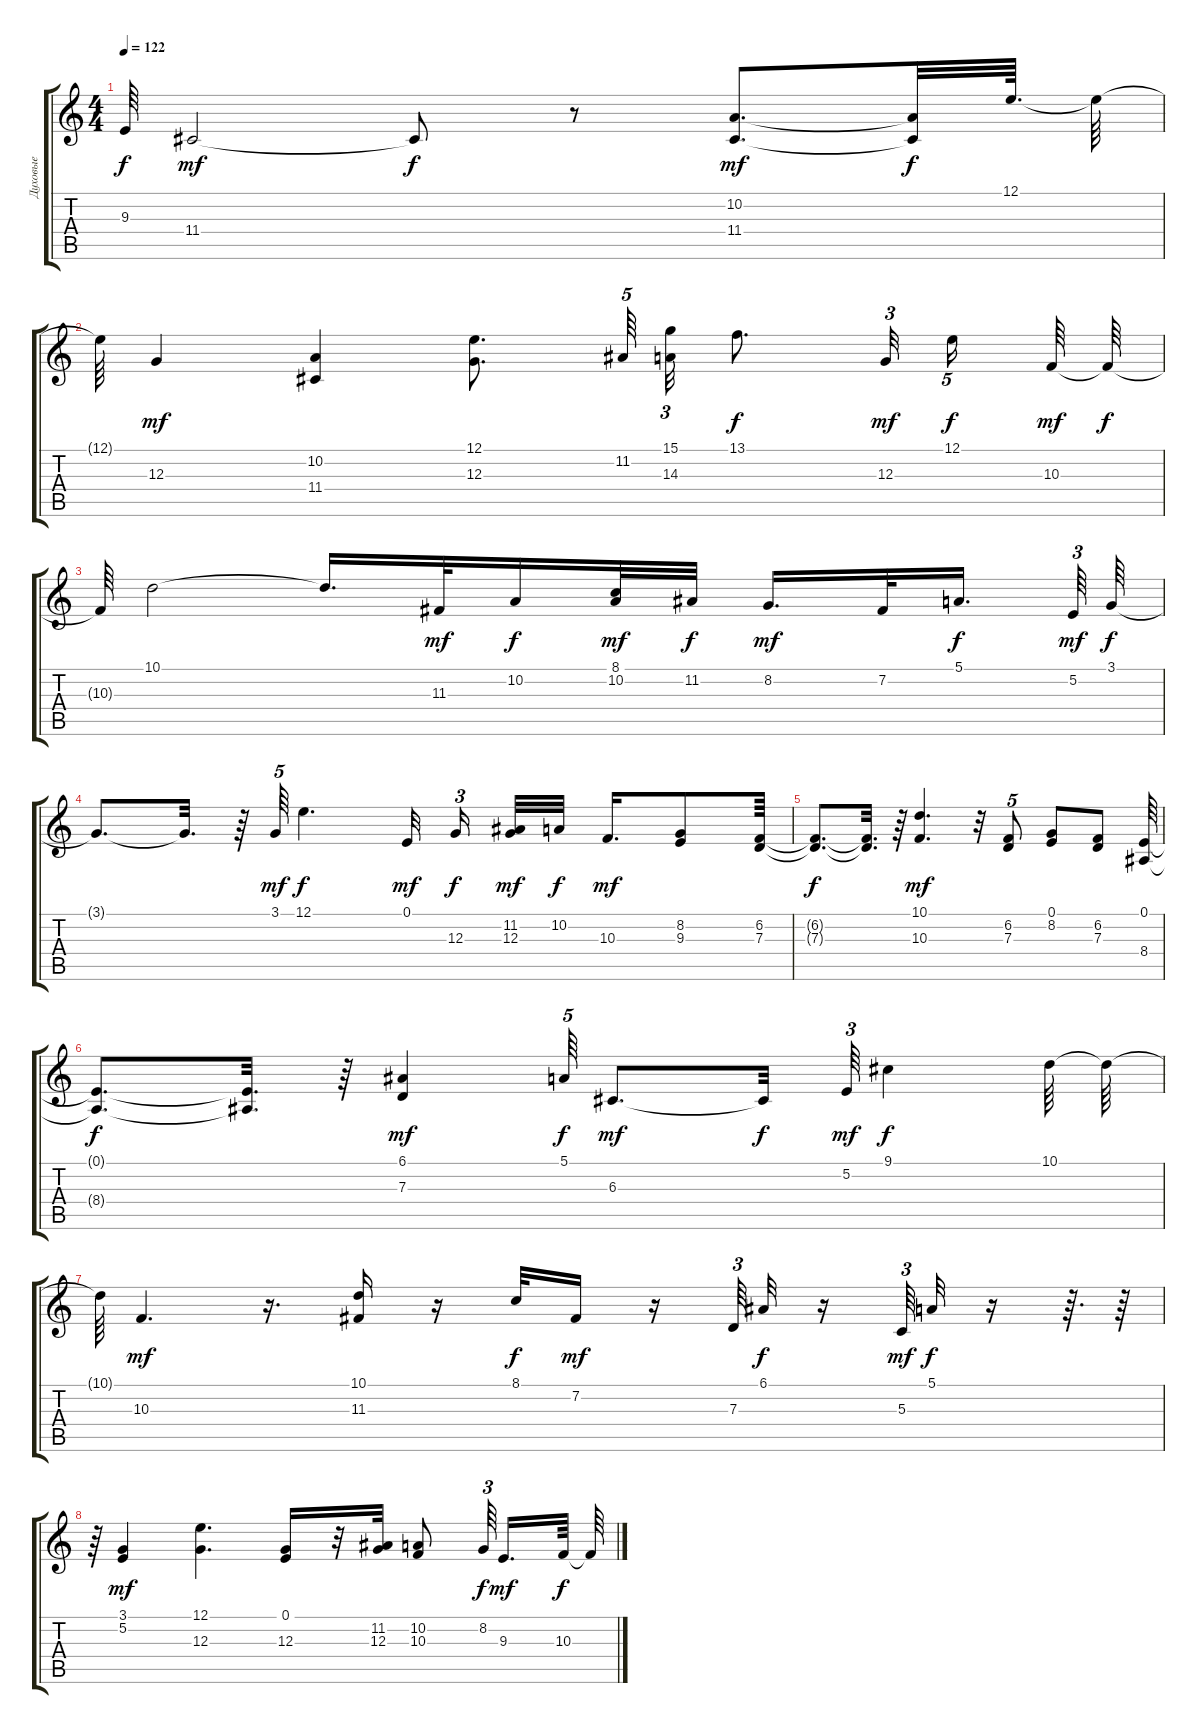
\track ("Духовые" "Духовые") {instrument flute}
\staff {score tabs}
\tuning (E4 B3 G3 D3 A2 E2) {hide}
\ts (4 4)
\tempo 122
\clef g2
\ks c
9.3{t}.64{dy f} 11.4.2{dy mf} 11.4{t}.8{dy f} r.8 (10.2 11.4).8{d dy mf} (10.2{t} 11.4{t}).32{dy f} 12.1.64{d} 12.1{t}.64 |
12.1{t}.64 12.3.4{dy mf} (10.2 11.4).4 (12.1 12.3).8{d} 11.2.64{tu (5 4)} (15.1 14.3).32{tu (3 2)} 13.1.8{d dy f} 12.3.32{tu (3 2) dy mf} 12.1.16{tu (5 4) dy f beam splitsecondary} 10.3.64{dy mf} 10.3{t}.64{dy f} |
10.3{t}.64 10.1.2 10.1{t}.16{d} 11.3.32{dy mf} 10.2.16{dy f} (8.1 10.2).32{dy mf} 11.2.32{dy f} 8.2.16{d dy mf} 7.2.32 5.1.16{d dy f beam splitsecondary} 5.2.64{tu (3 2) dy mf} 3.1.64{dy f} |
3.1{t}.8{d} 3.1{t}.32{d} r.64 3.1.64{tu (5 4) dy mf} 12.1.4{d dy f} 0.1.32{dy mf beam splitsecondary} 12.3.16{tu (3 2) dy f beam splitsecondary} (11.2 12.3).32{dy mf} 10.2.32{dy f} 10.3.16{d dy mf} (8.2 9.3).8 (6.2 7.3).64 |
(6.2{t} 7.3{t}).8{d dy f} (6.2{t} 7.3{t}).32{d} r.64 (10.1 10.3).4{d dy mf} r.32 (6.2 7.3).8{tu (5 4)} (0.1 8.2).8 (6.2 7.3).8 (0.1 8.4).64 |
(0.1{t} 8.4{t}).8{d dy f} (0.1{t} 8.4{t}).32{d} r.64 (6.1 7.3).4{dy mf} 5.1.64{tu (5 4) dy f} 6.3.8{d dy mf} 6.3{t}.32{dy f} 5.2.64{tu (3 2) dy mf} 9.1.4{dy f} 10.1.64 10.1{t}.64 |
10.1{t}.64 10.3.4{d dy mf} r.16{d} (10.1 11.3).16 r.16 8.1.32{dy f} 7.2.16{dy mf} r.16 7.3.64{tu (3 2)} 6.1.32{dy f} r.16 5.3.64{tu (3 2) dy mf} 5.1.32{dy f} r.16 r.64{d} r.64 |
r.64 (3.1 5.2).4{dy mf} (12.1 12.3).4{d} (0.1 12.3).16 r.32 (11.2 12.3).32 (10.2 10.3).8 8.2.64{tu (3 2) dy f beam splitsecondary} 9.3.16{d dy mf} 10.3.64{dy f} 10.3{t}.64
